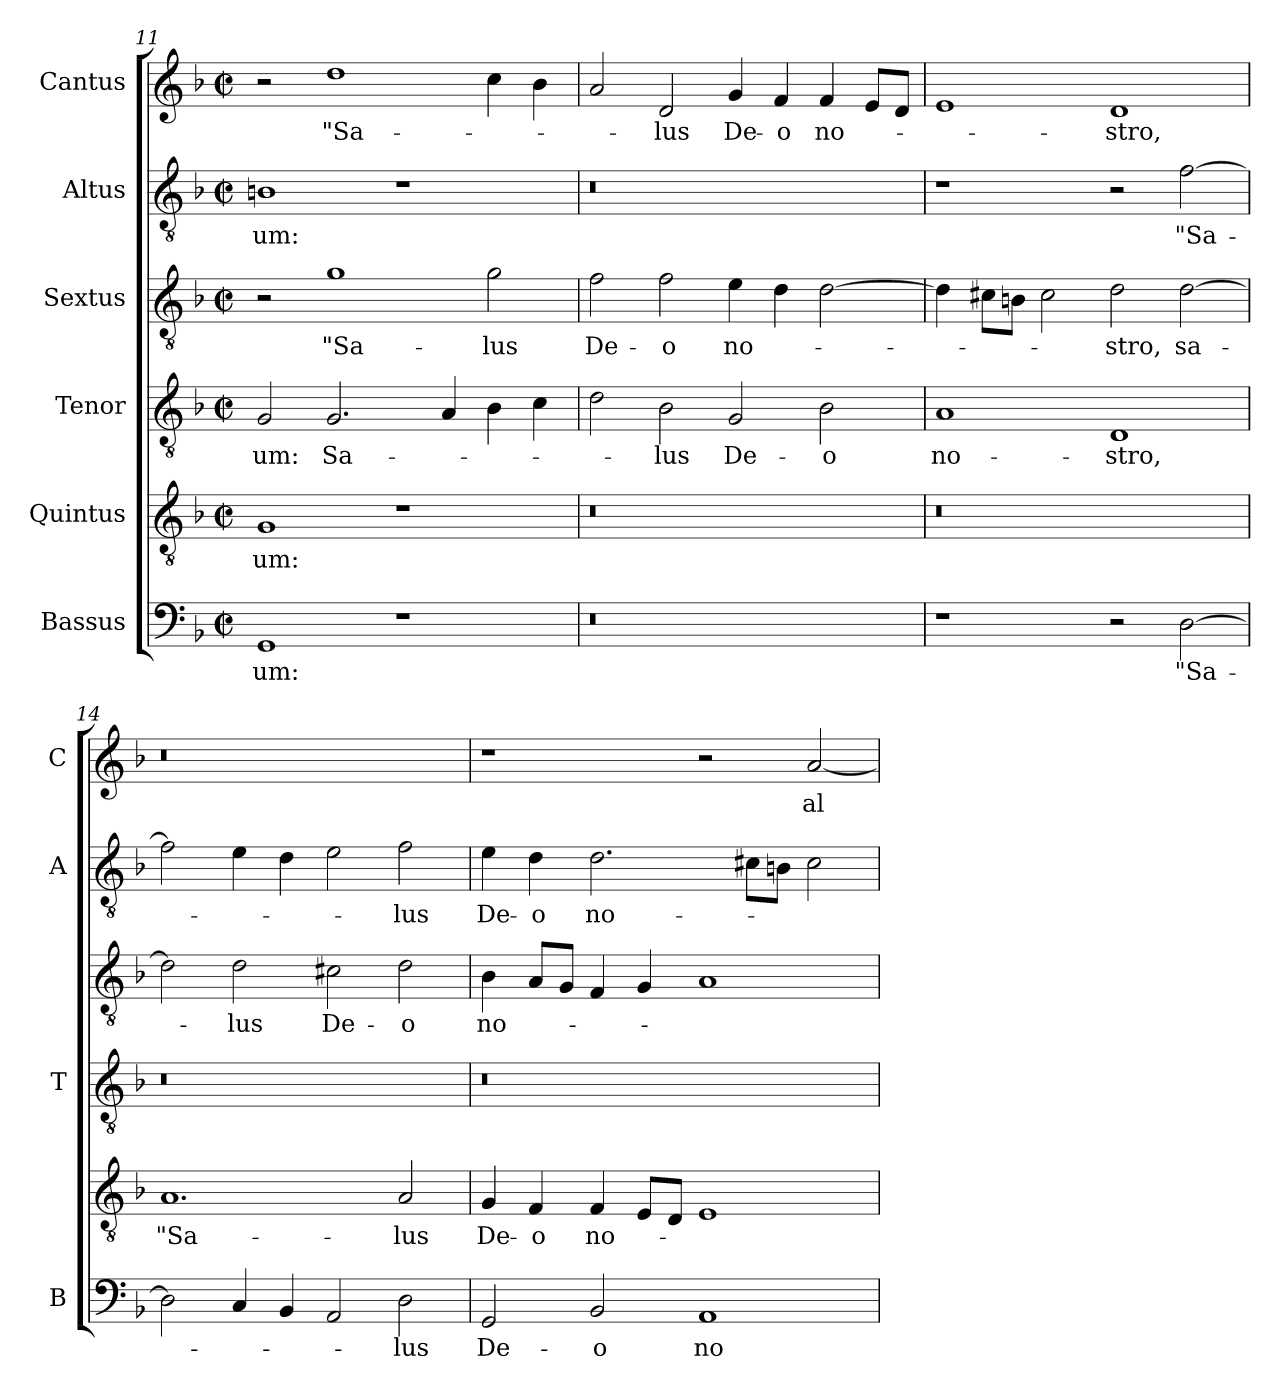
**kern	**text	**kern	**text	**kern	**text	**kern	**text	**kern	**text	**kern	**text
*part6	*part6	*part5	*part5	*part4	*part4	*part3	*part3	*part2	*part2	*part1	*part1
*staff6	*staff6	*staff5	*staff5	*staff4	*staff4	*staff3	*staff3	*staff2	*staff2	*staff1	*staff1
*I"Bassus	*	*I"Quintus	*	*I"Tenor	*	*I"Sextus	*	*I"Altus	*	*I"Cantus	*
*I'B	*	*	*	*I'T	*	*	*	*I'A	*	*I'C	*
*clefF4	*	*clefGv2	*	*clefGv2	*	*clefGv2	*	*clefGv2	*	*clefG2	*
*k[b-]	*	*k[b-]	*	*k[b-]	*	*k[b-]	*	*k[b-]	*	*k[b-]	*
*F:	*	*F:	*	*F:	*	*F:	*	*F:	*	*F:	*
*M2/2	*	*M2/2	*	*M2/2	*	*M2/2	*	*M2/2	*	*M2/2	*
*met(c|)	*	*met(c|)	*	*met(c|)	*	*met(c|)	*	*met(c|)	*	*met(c|)	*
=11	=11	=11	=11	=11	=11	=11	=11	=11	=11	=11	=11
1GG	-um:	1G	-um:	2G/	-um:	2r	.	1Bn	-um:	2r	.
.	.	.	.	2.G/	Sa-	1g	"Sa-	.	.	1dd	"Sa-
1r	.	1r	.	.	.	.	.	1r	.	.	.
.	.	.	.	4A/	.	.	.	.	.	.	.
.	.	.	.	4B-\	.	2g\	-lus	.	.	4cc\	.
.	.	.	.	4c\	.	.	.	.	.	4b-\	.
=12	=12	=12	=12	=12	=12	=12	=12	=12	=12	=12	=12
0r	.	0r	.	2d\	.	2f\	De-	0r	.	2a/	.
.	.	.	.	2B-\	-lus	2f\	-o	.	.	2d/	-lus
.	.	.	.	2G/	De-	4e\	no-	.	.	4g/	De-
.	.	.	.	.	.	4d\	.	.	.	4f/	-o
.	.	.	.	2B-\	-o	[2d\	.	.	.	4f/	no-
.	.	.	.	.	.	.	.	.	.	8e/L	.
.	.	.	.	.	.	.	.	.	.	8d/J	.
!!LO:PB:g=z
=13	=13	=13	=13	=13	=13	=13	=13	=13	=13	=13	=13
1r	.	0r	.	1A	no-	4d\]	.	1r	.	1e	.
.	.	.	.	.	.	8c#X\L	.	.	.	.	.
.	.	.	.	.	.	8Bn\J	.	.	.	.	.
.	.	.	.	.	.	2c#\	.	.	.	.	.
2r	.	.	.	1D	-stro,	2d\	-stro,	2r	.	1d	-stro,
[2D\	"Sa-	.	.	.	.	[2d\	sa-	[2f\	"Sa-	.	.
=14	=14	=14	=14	=14	=14	=14	=14	=14	=14	=14	=14
2D\]	.	1.A	"Sa-	0r	.	2d\]	.	2f\]	.	0r	.
4C/	.	.	.	.	.	2d\	-lus	4e\	.	.	.
4BB-/	.	.	.	.	.	.	.	4d\	.	.	.
2AA/	.	.	.	.	.	2c#X\	De-	2e\	.	.	.
2D\	-lus	2A/	-lus	.	.	2d\	-o	2f\	-lus	.	.
=15	=15	=15	=15	=15	=15	=15	=15	=15	=15	=15	=15
2GG/	De-	4G/	De-	0r	.	4B-\	no-	4e\	De-	1r	.
.	.	4F/	-o	.	.	8A/L	.	4d\	-o	.	.
.	.	.	.	.	.	8G/J	.	.	.	.	.
2BB-/	-o	4F/	no-	.	.	4F/	.	2.d\	no-	.	.
.	.	8E/L	.	.	.	4G/	.	.	.	.	.
.	.	8D/J	.	.	.	.	.	.	.	.	.
1AA	no-	1E	.	.	.	1A	.	.	.	2r	.
.	.	.	.	.	.	.	.	8c#X\L	.	.	.
.	.	.	.	.	.	.	.	8Bn\J	.	.	.
.	.	.	.	.	.	.	.	2c#\	.	[2a/	al-
=	=	=	=	=	=	=	=	=	=	=	=
*-	*-	*-	*-	*-	*-	*-	*-	*-	*-	*-	*-
